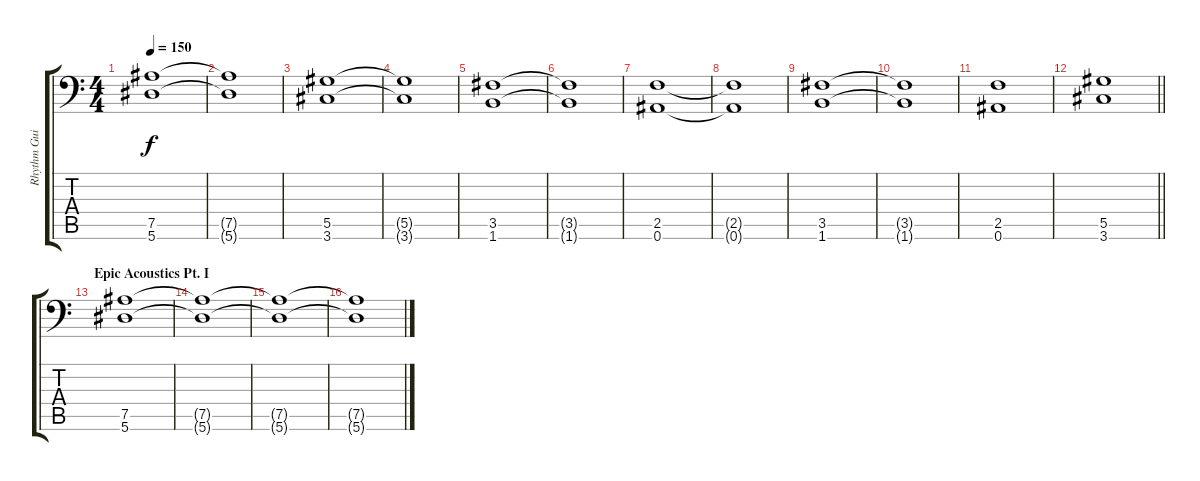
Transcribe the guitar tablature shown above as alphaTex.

\track ("Rhythm Guitar II" "Rhythm Gui") {instrument distortionguitar}
\staff {score tabs}
\tuning (Bb3 F3 Db3 Ab2 Eb2 Bb1) {hide}
\ts (4 4)
\tempo 150
\clef f4
\ks c
(7.5 5.6).1{dy f} |
(7.5{t} 5.6{t}).1 |
(5.5 3.6).1 |
(5.5{t} 3.6{t}).1 |
(3.5 1.6).1 |
(3.5{t} 1.6{t}).1 |
(2.5 0.6).1 |
(2.5{t} 0.6{t}).1 |
(3.5 1.6).1 |
(3.5{t} 1.6{t}).1 |
(2.5 0.6).1 |
\barLineRight lightlight
(5.5 3.6).1 |
\section ("" "Epic Acoustics Pt. I")
(7.5 5.6).1 |
(7.5{t} 5.6{t}).1 |
(7.5{t} 5.6{t}).1{volume 8} |
(7.5{t} 5.6{t}).1
